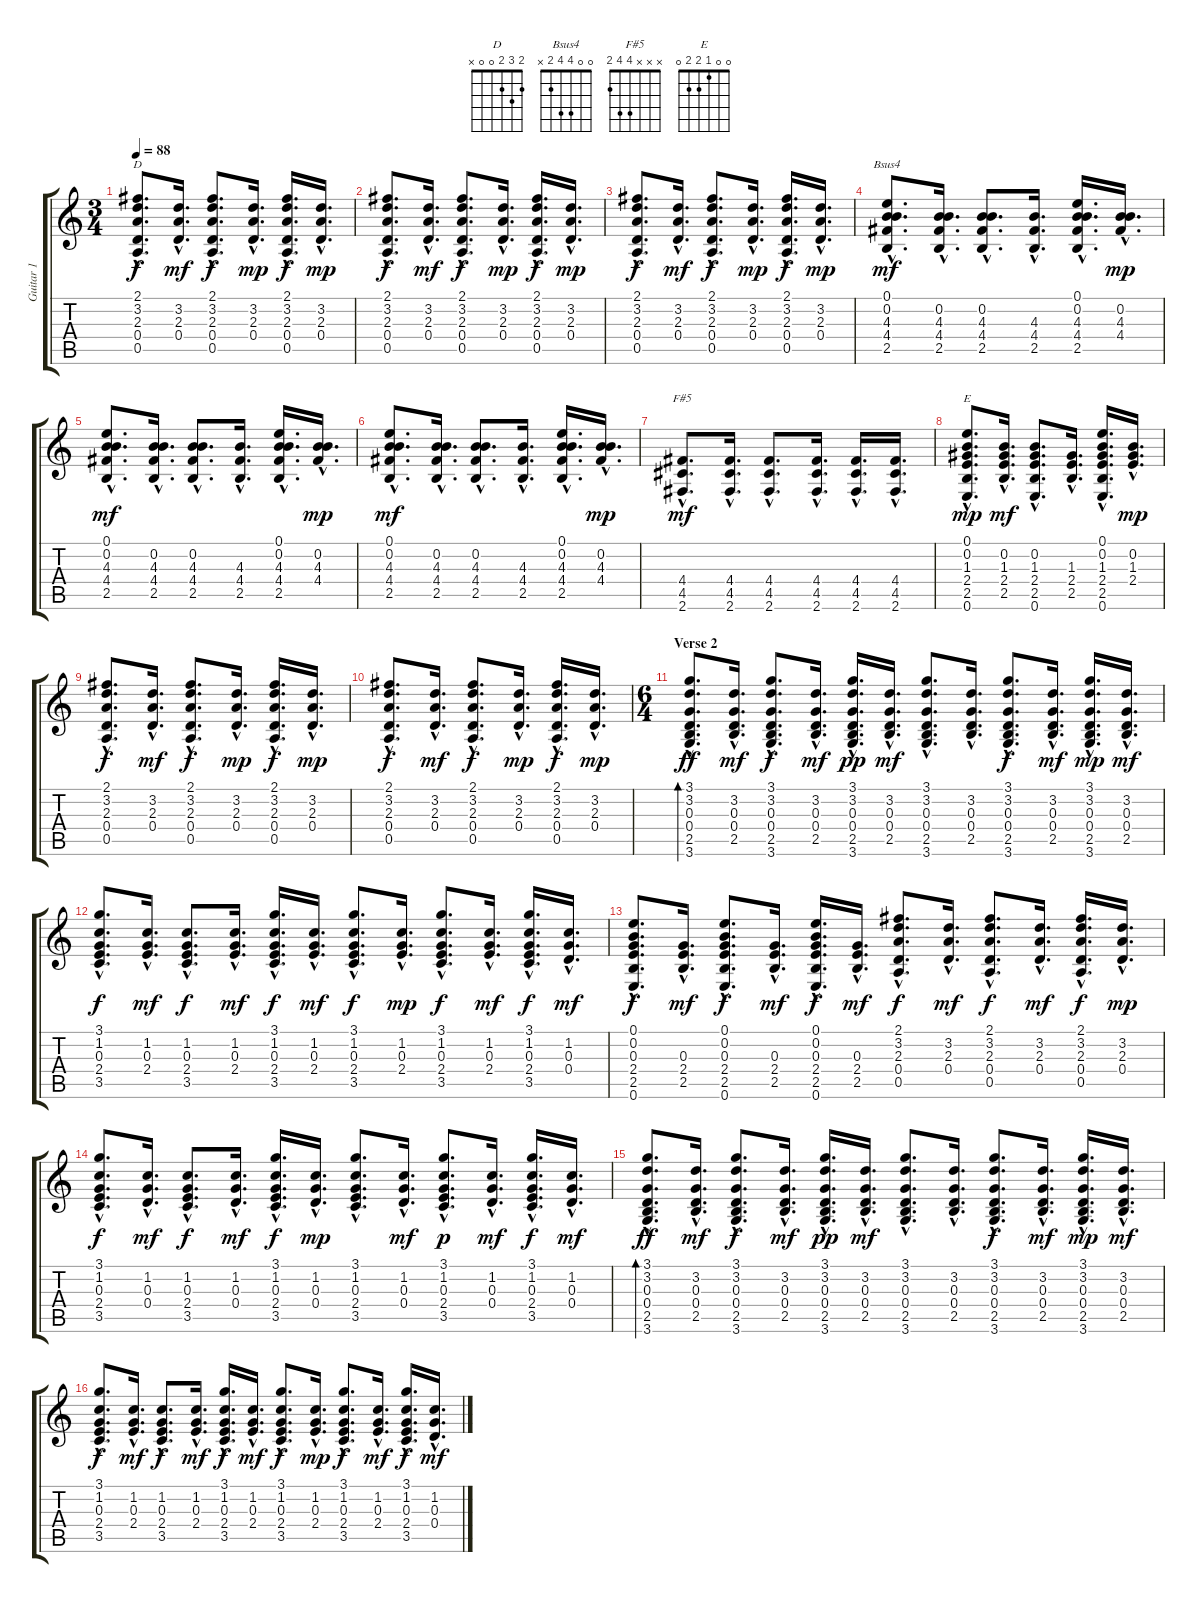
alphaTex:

\track ("Guitar 1" "Guitar 1") {instrument acousticguitarsteel}
\staff {score tabs}
\tuning (E4 B3 G3 D3 A2 E2) {hide}
\chord ("D" 2 3 2 0 0 x)
\chord ("Bsus4" 0 0 4 4 2 x)
\chord ("F#5" x x x 4 4 2)
\chord ("E" 0 0 1 2 2 0)
\ts (3 4)
\tempo 88
\clef g2
\ks c
(2.1{hac} 3.2{hac} 2.3{hac} 0.4{hac} 0.5{hac}).8{d ch "D" dy f} (3.2{hac} 2.3{hac} 0.4{hac}).16{d dy mf} (2.1{hac} 3.2{hac} 2.3{hac} 0.4{hac} 0.5{hac}).8{d dy f} (3.2{hac} 2.3{hac} 0.4{hac}).16{d dy mp} (2.1{hac} 3.2{hac} 2.3{hac} 0.4{hac} 0.5{hac}).16{d dy f} (3.2{hac} 2.3{hac} 0.4{hac}).16{d dy mp} |
(2.1{hac} 3.2{hac} 2.3{hac} 0.4{hac} 0.5{hac}).8{d dy f} (3.2{hac} 2.3{hac} 0.4{hac}).16{d dy mf} (2.1{hac} 3.2{hac} 2.3{hac} 0.4{hac} 0.5{hac}).8{d dy f} (3.2{hac} 2.3{hac} 0.4{hac}).16{d dy mp} (2.1{hac} 3.2{hac} 2.3{hac} 0.4{hac} 0.5{hac}).16{d dy f} (3.2{hac} 2.3{hac} 0.4{hac}).16{d dy mp} |
(2.1{hac} 3.2{hac} 2.3{hac} 0.4{hac} 0.5{hac}).8{d dy f} (3.2{hac} 2.3{hac} 0.4{hac}).16{d dy mf} (2.1{hac} 3.2{hac} 2.3{hac} 0.4{hac} 0.5{hac}).8{d dy f} (3.2{hac} 2.3{hac} 0.4{hac}).16{d dy mp} (2.1{hac} 3.2{hac} 2.3{hac} 0.4{hac} 0.5{hac}).16{d dy f} (3.2{hac} 2.3{hac} 0.4{hac}).16{d dy mp} |
(0.1{hac} 0.2{hac} 4.3{hac} 4.4{hac} 2.5{hac}).8{d ch "Bsus4" dy mf} (0.2{hac} 4.3{hac} 4.4{hac} 2.5{hac}).16{d} (0.2{hac} 4.3{hac} 4.4{hac} 2.5{hac}).8{d} (4.3{hac} 4.4{hac} 2.5{hac}).16{d} (0.1{hac} 0.2{hac} 4.3{hac} 4.4{hac} 2.5{hac}).16{d} (0.2{hac} 4.3{hac} 4.4{hac}).16{d dy mp} |
(0.1{hac} 0.2{hac} 4.3{hac} 4.4{hac} 2.5{hac}).8{d dy mf} (0.2{hac} 4.3{hac} 4.4{hac} 2.5{hac}).16{d} (0.2{hac} 4.3{hac} 4.4{hac} 2.5{hac}).8{d} (4.3{hac} 4.4{hac} 2.5{hac}).16{d} (0.1{hac} 0.2{hac} 4.3{hac} 4.4{hac} 2.5{hac}).16{d} (0.2{hac} 4.3{hac} 4.4{hac}).16{d dy mp} |
(0.1{hac} 0.2{hac} 4.3{hac} 4.4{hac} 2.5{hac}).8{d dy mf} (0.2{hac} 4.3{hac} 4.4{hac} 2.5{hac}).16{d} (0.2{hac} 4.3{hac} 4.4{hac} 2.5{hac}).8{d} (4.3{hac} 4.4{hac} 2.5{hac}).16{d} (0.1{hac} 0.2{hac} 4.3{hac} 4.4{hac} 2.5{hac}).16{d} (0.2{hac} 4.3{hac} 4.4{hac}).16{d dy mp} |
(4.4{hac} 4.5{hac} 2.6{hac}).8{d ch "F#5" dy mf} (4.4{hac} 4.5{hac} 2.6{hac}).16{d} (4.4{hac} 4.5{hac} 2.6{hac}).8{d} (4.4{hac} 4.5{hac} 2.6{hac}).16{d} (4.4{hac} 4.5{hac} 2.6{hac}).16{d} (4.4{hac} 4.5{hac} 2.6{hac}).16{d} |
(0.1{hac} 0.2{hac} 1.3{hac} 2.4{hac} 2.5{hac} 0.6{hac}).8{d ch "E" dy mp} (0.2{hac} 1.3{hac} 2.4{hac} 2.5{hac}).16{d dy mf} (0.2{hac} 1.3{hac} 2.4{hac} 2.5{hac} 0.6{hac}).8{d} (1.3{hac} 2.4{hac} 2.5{hac}).16{d} (0.1{hac} 0.2{hac} 1.3{hac} 2.4{hac} 2.5{hac} 0.6{hac}).16{d} (0.2{hac} 1.3{hac} 2.4{hac}).16{d dy mp} |
(2.1{hac} 3.2{hac} 2.3{hac} 0.4{hac} 0.5{hac}).8{d dy f} (3.2{hac} 2.3{hac} 0.4{hac}).16{d dy mf} (2.1{hac} 3.2{hac} 2.3{hac} 0.4{hac} 0.5{hac}).8{d dy f} (3.2{hac} 2.3{hac} 0.4{hac}).16{d dy mp} (2.1{hac} 3.2{hac} 2.3{hac} 0.4{hac} 0.5{hac}).16{d dy f} (3.2{hac} 2.3{hac} 0.4{hac}).16{d dy mp} |
(2.1{hac} 3.2{hac} 2.3{hac} 0.4{hac} 0.5{hac}).8{d dy f} (3.2{hac} 2.3{hac} 0.4{hac}).16{d dy mf} (2.1{hac} 3.2{hac} 2.3{hac} 0.4{hac} 0.5{hac}).8{d dy f} (3.2{hac} 2.3{hac} 0.4{hac}).16{d dy mp} (2.1{hac} 3.2{hac} 2.3{hac} 0.4{hac} 0.5{hac}).16{d dy f} (3.2{hac} 2.3{hac} 0.4{hac}).16{d dy mp} |
\ts (6 4)
\section ("" "Verse 2")
(3.1{hac} 3.2{hac} 0.3{hac} 0.4{hac} 2.5{hac} 3.6{hac}).8{d bd 60 dy ff volume 9} (3.2{hac} 0.3{hac} 0.4{hac} 2.5{hac}).16{d dy mf} (3.1{hac} 3.2{hac} 0.3{hac} 0.4{hac} 2.5{hac} 3.6{hac}).8{d dy f} (3.2{hac} 0.3{hac} 0.4{hac} 2.5{hac}).16{d dy mf} (3.1{hac} 3.2{hac} 0.3{hac} 0.4{hac} 2.5{hac} 3.6{hac}).16{d dy pp} (3.2{hac} 0.3{hac} 0.4{hac} 2.5{hac}).16{d dy mf} (3.1{hac} 3.2{hac} 0.3{hac} 0.4{hac} 2.5{hac} 3.6{hac}).8{d} (3.2{hac} 0.3{hac} 0.4{hac} 2.5{hac}).16{d} (3.1{hac} 3.2{hac} 0.3{hac} 0.4{hac} 2.5{hac} 3.6{hac}).8{d dy f} (3.2{hac} 0.3{hac} 0.4{hac} 2.5{hac}).16{d dy mf} (3.1{hac} 3.2{hac} 0.3{hac} 0.4{hac} 2.5{hac} 3.6{hac}).16{d dy mp} (3.2{hac} 0.3{hac} 0.4{hac} 2.5{hac}).16{d dy mf} |
(3.1{hac} 1.2{hac} 0.3{hac} 2.4{hac} 3.5{hac}).8{d dy f} (1.2{hac} 0.3{hac} 2.4{hac}).16{d dy mf} (1.2{hac} 0.3{hac} 2.4{hac} 3.5{hac}).8{d dy f} (1.2{hac} 0.3{hac} 2.4{hac}).16{d dy mf} (3.1{hac} 1.2{hac} 0.3{hac} 2.4{hac} 3.5{hac}).16{d dy f} (1.2{hac} 0.3{hac} 2.4{hac}).16{d dy mf} (3.1{hac} 1.2{hac} 0.3{hac} 2.4{hac} 3.5{hac}).8{d dy f} (1.2{hac} 0.3{hac} 2.4{hac}).16{d dy mp} (3.1{hac} 1.2{hac} 0.3{hac} 2.4{hac} 3.5{hac}).8{d dy f} (1.2{hac} 0.3{hac} 2.4{hac}).16{d dy mf} (3.1{hac} 1.2{hac} 0.3{hac} 2.4{hac} 3.5{hac}).16{d dy f} (1.2{hac} 0.3{hac} 0.4{hac}).16{d dy mf} |
(0.1{hac} 0.2{hac} 0.3{hac} 2.4{hac} 2.5{hac} 0.6{hac}).8{d dy f} (0.3{hac} 2.4{hac} 2.5{hac}).16{d dy mf} (0.1{hac} 0.2{hac} 0.3{hac} 2.4{hac} 2.5{hac} 0.6{hac}).8{d dy f} (0.3{hac} 2.4{hac} 2.5{hac}).16{d dy mf} (0.1{hac} 0.2{hac} 0.3{hac} 2.4{hac} 2.5{hac} 0.6{hac}).16{d dy f} (0.3{hac} 2.4{hac} 2.5{hac}).16{d dy mf} (2.1{hac} 3.2{hac} 2.3{hac} 0.4{hac} 0.5{hac}).8{d dy f} (3.2{hac} 2.3{hac} 0.4{hac}).16{d dy mf} (2.1{hac} 3.2{hac} 2.3{hac} 0.4{hac} 0.5{hac}).8{d dy f} (3.2{hac} 2.3{hac} 0.4{hac}).16{d dy mf} (2.1{hac} 3.2{hac} 2.3{hac} 0.4{hac} 0.5{hac}).16{d dy f} (3.2{hac} 2.3{hac} 0.4{hac}).16{d dy mp} |
(3.1{hac} 1.2{hac} 0.3{hac} 2.4{hac} 3.5{hac}).8{d dy f} (1.2{hac} 0.3{hac} 0.4{hac}).16{d dy mf} (1.2{hac} 0.3{hac} 2.4{hac} 3.5{hac}).8{d dy f} (1.2{hac} 0.3{hac} 0.4{hac}).16{d dy mf} (3.1{hac} 1.2{hac} 0.3{hac} 2.4{hac} 3.5{hac}).16{d dy f} (1.2{hac} 0.3{hac} 0.4{hac}).16{d dy mp} (3.1{hac} 1.2{hac} 0.3{hac} 2.4{hac} 3.5{hac}).8{d} (1.2{hac} 0.3{hac} 0.4{hac}).16{d dy mf} (3.1{hac} 1.2{hac} 0.3{hac} 2.4{hac} 3.5{hac}).8{d dy p} (1.2{hac} 0.3{hac} 0.4{hac}).16{d dy mf} (3.1{hac} 1.2{hac} 0.3{hac} 2.4{hac} 3.5{hac}).16{d dy f} (1.2{hac} 0.3{hac} 0.4{hac}).16{d dy mf} |
(3.1{hac} 3.2{hac} 0.3{hac} 0.4{hac} 2.5{hac} 3.6{hac}).8{d bd 60 dy ff} (3.2{hac} 0.3{hac} 0.4{hac} 2.5{hac}).16{d dy mf} (3.1{hac} 3.2{hac} 0.3{hac} 0.4{hac} 2.5{hac} 3.6{hac}).8{d dy f} (3.2{hac} 0.3{hac} 0.4{hac} 2.5{hac}).16{d dy mf} (3.1{hac} 3.2{hac} 0.3{hac} 0.4{hac} 2.5{hac} 3.6{hac}).16{d dy pp} (3.2{hac} 0.3{hac} 0.4{hac} 2.5{hac}).16{d dy mf} (3.1{hac} 3.2{hac} 0.3{hac} 0.4{hac} 2.5{hac} 3.6{hac}).8{d} (3.2{hac} 0.3{hac} 0.4{hac} 2.5{hac}).16{d} (3.1{hac} 3.2{hac} 0.3{hac} 0.4{hac} 2.5{hac} 3.6{hac}).8{d dy f} (3.2{hac} 0.3{hac} 0.4{hac} 2.5{hac}).16{d dy mf} (3.1{hac} 3.2{hac} 0.3{hac} 0.4{hac} 2.5{hac} 3.6{hac}).16{d dy mp} (3.2{hac} 0.3{hac} 0.4{hac} 2.5{hac}).16{d dy mf} |
(3.1{hac} 1.2{hac} 0.3{hac} 2.4{hac} 3.5{hac}).8{d dy f} (1.2{hac} 0.3{hac} 2.4{hac}).16{d dy mf} (1.2{hac} 0.3{hac} 2.4{hac} 3.5{hac}).8{d dy f} (1.2{hac} 0.3{hac} 2.4{hac}).16{d dy mf} (3.1{hac} 1.2{hac} 0.3{hac} 2.4{hac} 3.5{hac}).16{d dy f} (1.2{hac} 0.3{hac} 2.4{hac}).16{d dy mf} (3.1{hac} 1.2{hac} 0.3{hac} 2.4{hac} 3.5{hac}).8{d dy f} (1.2{hac} 0.3{hac} 2.4{hac}).16{d dy mp} (3.1{hac} 1.2{hac} 0.3{hac} 2.4{hac} 3.5{hac}).8{d dy f} (1.2{hac} 0.3{hac} 2.4{hac}).16{d dy mf} (3.1{hac} 1.2{hac} 0.3{hac} 2.4{hac} 3.5{hac}).16{d dy f} (1.2{hac} 0.3{hac} 0.4{hac}).16{d dy mf}
